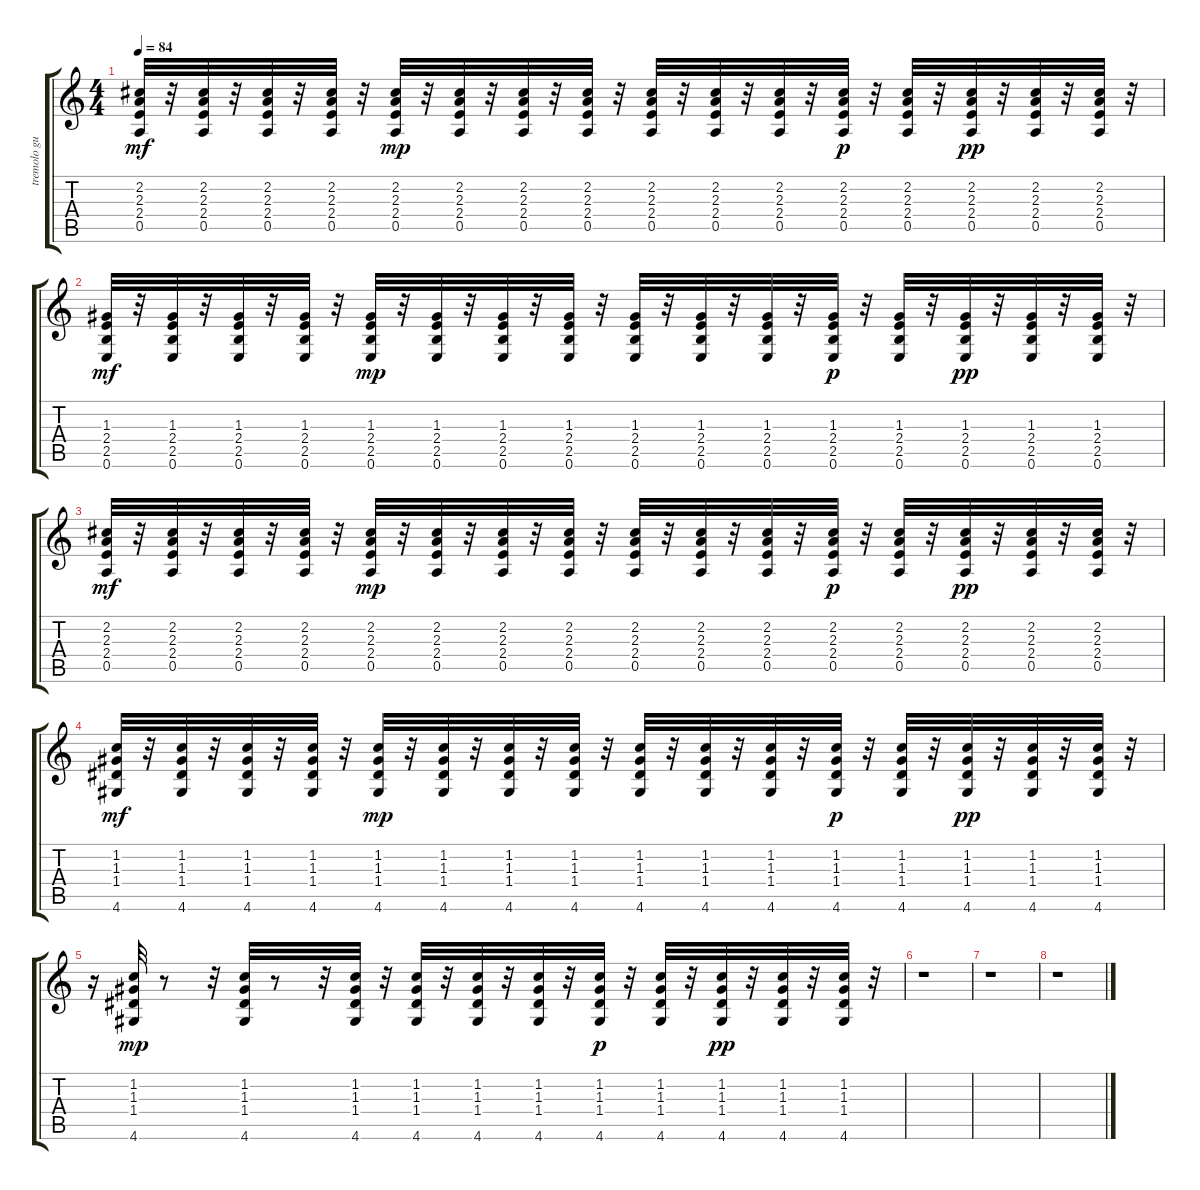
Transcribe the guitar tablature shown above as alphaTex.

\track ("tremolo guitar" "tremolo gu") {instrument overdrivenguitar}
\staff {score tabs}
\tuning (E4 B3 G3 D3 A2 E2) {hide}
\ts (4 4)
\tempo 84
\clef g2
\ks c
(2.2 2.3 2.4 0.5).32{dy mf} r.32 (2.2 2.3 2.4 0.5).32 r.32 (2.2 2.3 2.4 0.5).32 r.32 (2.2 2.3 2.4 0.5).32 r.32 (2.2 2.3 2.4 0.5).32{dy mp} r.32 (2.2 2.3 2.4 0.5).32 r.32 (2.2 2.3 2.4 0.5).32 r.32 (2.2 2.3 2.4 0.5).32 r.32 (2.2 2.3 2.4 0.5).32 r.32 (2.2 2.3 2.4 0.5).32 r.32 (2.2 2.3 2.4 0.5).32 r.32 (2.2 2.3 2.4 0.5).32{dy p} r.32 (2.2 2.3 2.4 0.5).32 r.32 (2.2 2.3 2.4 0.5).32{dy pp} r.32 (2.2 2.3 2.4 0.5).32 r.32 (2.2 2.3 2.4 0.5).32 r.32 |
(1.3 2.4 2.5 0.6).32{dy mf} r.32 (1.3 2.4 2.5 0.6).32 r.32 (1.3 2.4 2.5 0.6).32 r.32 (1.3 2.4 2.5 0.6).32 r.32 (1.3 2.4 2.5 0.6).32{dy mp} r.32 (1.3 2.4 2.5 0.6).32 r.32 (1.3 2.4 2.5 0.6).32 r.32 (1.3 2.4 2.5 0.6).32 r.32 (1.3 2.4 2.5 0.6).32 r.32 (1.3 2.4 2.5 0.6).32 r.32 (1.3 2.4 2.5 0.6).32 r.32 (1.3 2.4 2.5 0.6).32{dy p} r.32 (1.3 2.4 2.5 0.6).32 r.32 (1.3 2.4 2.5 0.6).32{dy pp} r.32 (1.3 2.4 2.5 0.6).32 r.32 (1.3 2.4 2.5 0.6).32 r.32 |
(2.2 2.3 2.4 0.5).32{dy mf} r.32 (2.2 2.3 2.4 0.5).32 r.32 (2.2 2.3 2.4 0.5).32 r.32 (2.2 2.3 2.4 0.5).32 r.32 (2.2 2.3 2.4 0.5).32{dy mp} r.32 (2.2 2.3 2.4 0.5).32 r.32 (2.2 2.3 2.4 0.5).32 r.32 (2.2 2.3 2.4 0.5).32 r.32 (2.2 2.3 2.4 0.5).32 r.32 (2.2 2.3 2.4 0.5).32 r.32 (2.2 2.3 2.4 0.5).32 r.32 (2.2 2.3 2.4 0.5).32{dy p} r.32 (2.2 2.3 2.4 0.5).32 r.32 (2.2 2.3 2.4 0.5).32{dy pp} r.32 (2.2 2.3 2.4 0.5).32 r.32 (2.2 2.3 2.4 0.5).32 r.32 |
(1.2 1.3 1.4 4.6).32{dy mf} r.32 (1.2 1.3 1.4 4.6).32 r.32 (1.2 1.3 1.4 4.6).32 r.32 (1.2 1.3 1.4 4.6).32 r.32 (1.2 1.3 1.4 4.6).32{dy mp} r.32 (1.2 1.3 1.4 4.6).32 r.32 (1.2 1.3 1.4 4.6).32 r.32 (1.2 1.3 1.4 4.6).32 r.32 (1.2 1.3 1.4 4.6).32 r.32 (1.2 1.3 1.4 4.6).32 r.32 (1.2 1.3 1.4 4.6).32 r.32 (1.2 1.3 1.4 4.6).32{dy p} r.32 (1.2 1.3 1.4 4.6).32 r.32 (1.2 1.3 1.4 4.6).32{dy pp} r.32 (1.2 1.3 1.4 4.6).32 r.32 (1.2 1.3 1.4 4.6).32 r.32 |
r.16 (1.2 1.3 1.4 4.6).32{dy mp} r.8 r.32 (1.2 1.3 1.4 4.6).32 r.8 r.32 (1.2 1.3 1.4 4.6).32 r.32 (1.2 1.3 1.4 4.6).32 r.32 (1.2 1.3 1.4 4.6).32 r.32 (1.2 1.3 1.4 4.6).32 r.32 (1.2 1.3 1.4 4.6).32{dy p} r.32 (1.2 1.3 1.4 4.6).32 r.32 (1.2 1.3 1.4 4.6).32{dy pp} r.32 (1.2 1.3 1.4 4.6).32 r.32 (1.2 1.3 1.4 4.6).32 r.32 |
r.1 |
r.1 |
r.1
